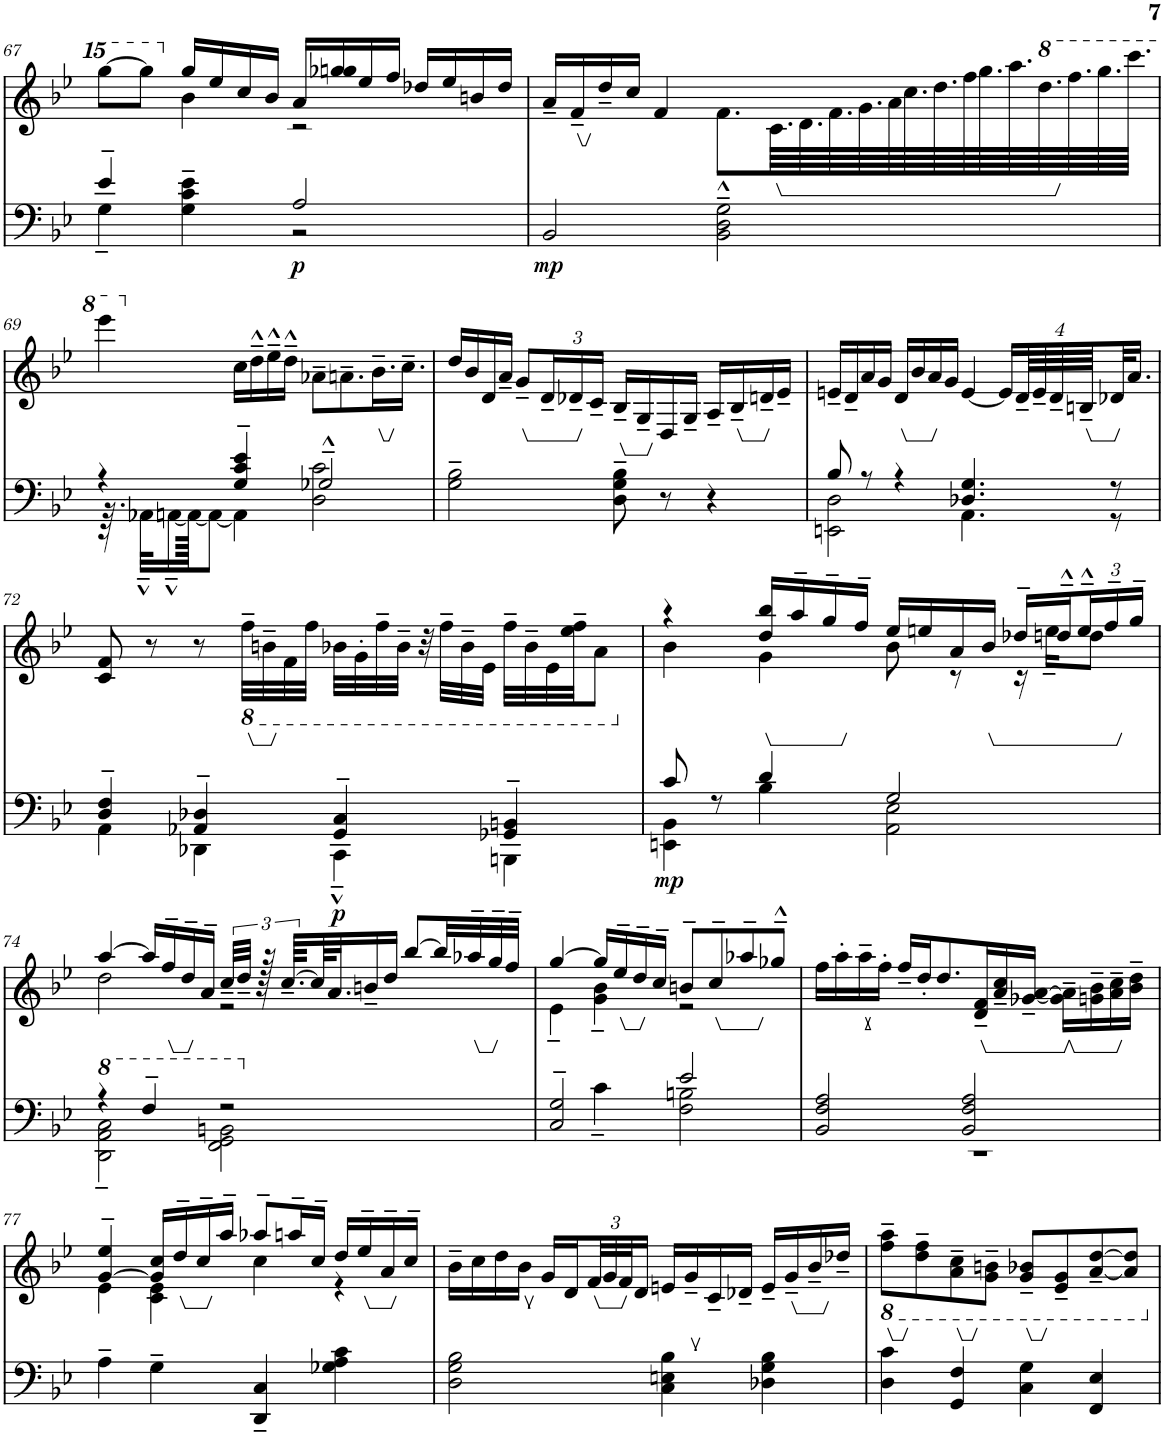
**kern	**kern	**dynam
*part1	*part1	*part1
*staff2	*staff1	*staff1/2
*I"Piano	*	*
*I'Pno.	*	*
!!LO:PB:g=z
*clefF4	*clefG2	*
*k[b-e-]	*k[b-e-]	*
*M4/4	*M4/4	*
=67	=67	=67
*^	*^	*
4e-~/	4G~\	[8gggg\L	4ryy	.
.	.	8gggg\J]	.	.
4G\~ 4c\~ 4e-\~	4ryy	16gg/LL	4b-\	.
.	.	16ee-/	.	.
.	.	16cc/	.	.
.	.	16b-/JJ	.	.
!	!	!	!	!LO:DY:b=2
2A/	2r	16a/LL	2r	p
.	.	16gg-X/ 16ggn/	.	.
.	.	16ee-/	.	.
.	.	16ff/JJ	.	.
.	.	16dd-X/LL	.	.
.	.	16ee-/	.	.
.	.	16bn/	.	.
.	.	16dd-/JJ	.	.
*v	*v	*	*	*
*	*v	*v	*
=68	=68	=68
!	!	!LO:DY:b=2
2BB-/	16a~/LL	mp
.	16f~/	.
.	16dd~/	.
.	16cc/JJ	.
.	4f/	.
2BB-\~^^ 2D\~^^ 2G\~^^	8.f\L	.
.	64.c\LLL	.
.	64.d\	.
.	64.f\	.
.	64.g\	.
.	64a\	.
.	64.cc\	.
.	64.dd\	.
.	64ff\	.
.	64.gg\	.
.	64.aa\	.
*	*8va	*
.	64.ddd\	.
.	64.fff\	.
.	64.ggg\	.
.	64.cccc\JJJJ	.
!!LO:LB:g=z
=69	=69	=69
*^	*	*
4r	64.r	4eeee-\	.
.	32AA-X~^^\KLL	.	.
.	[16AAn;<~^^\	.	.
.	128AA\JKKK_	.	.
.	8AA\J_	.	.
*	*	*X8va	*
4G/~ 4c/~ 4e-/~	4AA\]	16cc\LL	.
.	.	16dd~^^\	.
.	.	16ee-~^^\	.
.	.	16dd~^^\JJ	.
2G-X~^^/	2D\ 2c\	8a-X~\L	.
.	.	8.an~\	.
.	.	16.b-~\L	.
.	.	16.cc~\JJ	.
*v	*v	*	*
=70	=70	=70
2G\~ 2B-\~	16dd/LL	.
.	16b-/	.
.	16d/	.
.	16a~/JJ	.
.	8g~/L	.
*	*Xbrackettup	*
.	24d~/L	.
.	24d-X~/	.
.	24c~/JJ	.
8D\~ 8G\~ 8B-\~	16B-~/LL	.
.	16G~/	.
8r	16D/	.
.	16G~/JJ	.
4r	16A~/LL	.
.	16B-~/	.
.	16dn~/	.
.	16e-~/JJ	.
=71	=71	=71
*^	*	*
8B-/	2EEn\ 2D\	16en~/LL	.
.	.	16d~/	.
8r	.	16a/	.
.	.	16g/JJ	.
4r	.	16d/LL	.
.	.	16b-/	.
.	.	16a/	.
.	.	16g/JJ	.
4.D-X/ 4.G/	4.AA\	[4e/	.
.	.	16e/LL]	.
.	.	64d~/LL	.
.	.	64e~/	.
.	.	64d~/	.
.	.	64Bn~/J	.
8r	8r	32d-X/J	.
.	.	16.a/JJ	.
!!LO:LB:g=z
=72	=72	=72	=72
4D/~ 4F/~	4AA\	8c/ 8f/	.
.	.	8r	.
4AA-X/~ 4D-X/~	4DD-X\	8r	.
*	*	*8ba	*
.	.	32f~\LLL	.
.	.	32Bn~\	.
.	.	32F\	.
.	.	32f\JJJ	.
!	!	!	!LO:DY:b=2
4GG/~ 4C/~	4CC~^^\	32B-X\LLL	p
.	.	32G'\	.
.	.	32f~\	.
.	.	32B-~\JJJ	.
.	.	32r	.
.	.	32f~\LLL	.
.	.	32B-~\	.
.	.	32E-\JJJ	.
4GG-X/~ 4BBn/~	4BBBn\	32f~\LLL	.
.	.	32B-~\	.
.	.	32E-\	.
.	.	32e-\~ 32f\~JJ	.
.	.	8A\J	.
=73	=73	=73	=73
*	*	*X8ba	*
*	*	*^	*
!	!	!	!	!LO:DY:b=2
8c/	4EEn\ 4BB-\	4r	4b-\	mp
8r	.	.	.	.
4d/	4B-\	16dd/ 16bb-/LL	4g\	.
.	.	16aa~/	.	.
.	.	16gg~/	.	.
.	.	16ff~/JJ	.	.
2G/	2AA\ 2E-\	16ee-/LL	8b-\	.
.	.	16een/	.	.
.	.	16a/	8r	.
.	.	16b-/JJ	.	.
.	.	16dd-X~/LL	16r	.
.	.	16ddn~^^/	16ee~\KL	.
.	.	24ee~^^/	8dd\J	.
.	.	24ff~/	.	.
.	.	24gg~/JJ	.	.
!!LO:LB:g=z	!!
=74	=74	=74	=74	=74
*8va	*	*	*	*
4r	2D\~ 2A\~ 2c\~	[4aa/	2dd\	.
4f~/	.	16aa/LL]	.	.
.	.	16ff~/	.	.
.	.	16dd~/	.	.
.	.	16a~/JJ	.	.
*	*	*brackettup	*	*
2r	2F\ 2G\ 2Bn\	48cc~</LLL	2r	.
.	.	48dd~</JJJ	.	.
.	.	192r	.	.
.	.	[96.cc~</LLLL	.	.
.	.	64cc/J]	.	.
.	.	32.a/J	.	.
.	.	16bn~</	.	.
.	.	16dd/JJ	.	.
.	.	[8bb-;</L	.	.
.	.	32bb-/LL]	.	.
.	.	32aa-X~/	.	.
.	.	32gg~/	.	.
.	.	32ff~/JJJ	.	.
=75	=75	=75	=75	=75
*X8va	*	*	*	*
2C/~ 2G/~	4ryy	[4gg/	4e-~\	.
.	4c~\	16gg/LL]	4g\~ 4b-\~	.
.	.	16ee-~/	.	.
.	.	16dd~/	.	.
.	.	16cc~/JJ	.	.
2e-/	2F\ 2Bn\	8bn~/L	2r	.
.	.	8cc~/	.	.
.	.	8aa-X~/	.	.
.	.	8gg-X~^^/J	.	.
*	*	*v	*v	*
=76	=76	=76	=76
2BB-/ 2F/ 2A/	1r	16ff\LL	.
.	.	16aa'\	.
.	.	16aa~\	.
.	.	16ff'\JJ	.
.	.	16ff~/LL	.
.	.	16dd'/J	.
.	.	8.dd/	.
2BB-/ 2F/ 2A/	.	.	.
.	.	16d/~ 16f/~L	.
.	.	16a/~ 16cc/~	.
.	.	[16g-X/~ [16a/~JJ	.
.	.	16g-\]~ 16a\]~LL	.
.	.	16gn\~ 16b-\~	.
.	.	16a\~ 16cc\~	.
.	.	16b-\~ 16dd\~JJ	.
*v	*v	*	*
!!LO:LB:g=z
=77	=77	=77
*	*^	*
4A~\	[4g/~ 4ee-/~	4e-\	.
4G~\	16g/] 16cc/LL	4c\ 4e-\	.
.	16dd~/	.	.
.	16cc~/	.	.
.	16aa~/JJ	.	.
4DD/~ 4C/~	8aa-X~/L	4cc\	.
.	16aan~/L	.	.
.	16cc~/JJ	.	.
4G-X\ 4A\ 4c\	16dd/LL	4r	.
.	16ee-~/	.	.
.	16a~/	.	.
.	16cc~/JJ	.	.
*	*v	*v	*
=78	=78	=78
2D\ 2G\ 2B-\	16b-~\LL	.
.	16cc\	.
.	16dd\	.
.	16b-\JJ	.
.	16g/LL	.
.	16d/	.
*	*Xbrackettup	*
.	48f/L	.
.	48g/	.
.	48f/J	.
.	16d/JJ	.
4C\ 4En\ 4B-\	16en/LL	.
.	16g~/	.
.	16c~/	.
.	16d-X~/JJ	.
4D-X\ 4G\ 4B-\	16e~/LL	.
.	16g~/	.
.	16b-~/	.
.	16dd-X~/JJ	.
=79	=79	=79
*	*8ba	*
4D\ 4c\	8f\~ 8a\~L	.
.	8d\~ 8f\~	.
4GG/ 4F/	8A\~ 8c\~	.
.	8G\~ 8Bn\~J	.
4C\ 4G\	8G/~ 8B-X/~L	.
.	8E-/~ 8G/~	.
4FF/ 4E-/	[8A/~ [8d/~	.
.	8A/] 8d/]J	.
*	*X8ba	*
=	=	=
*-	*-	*-
